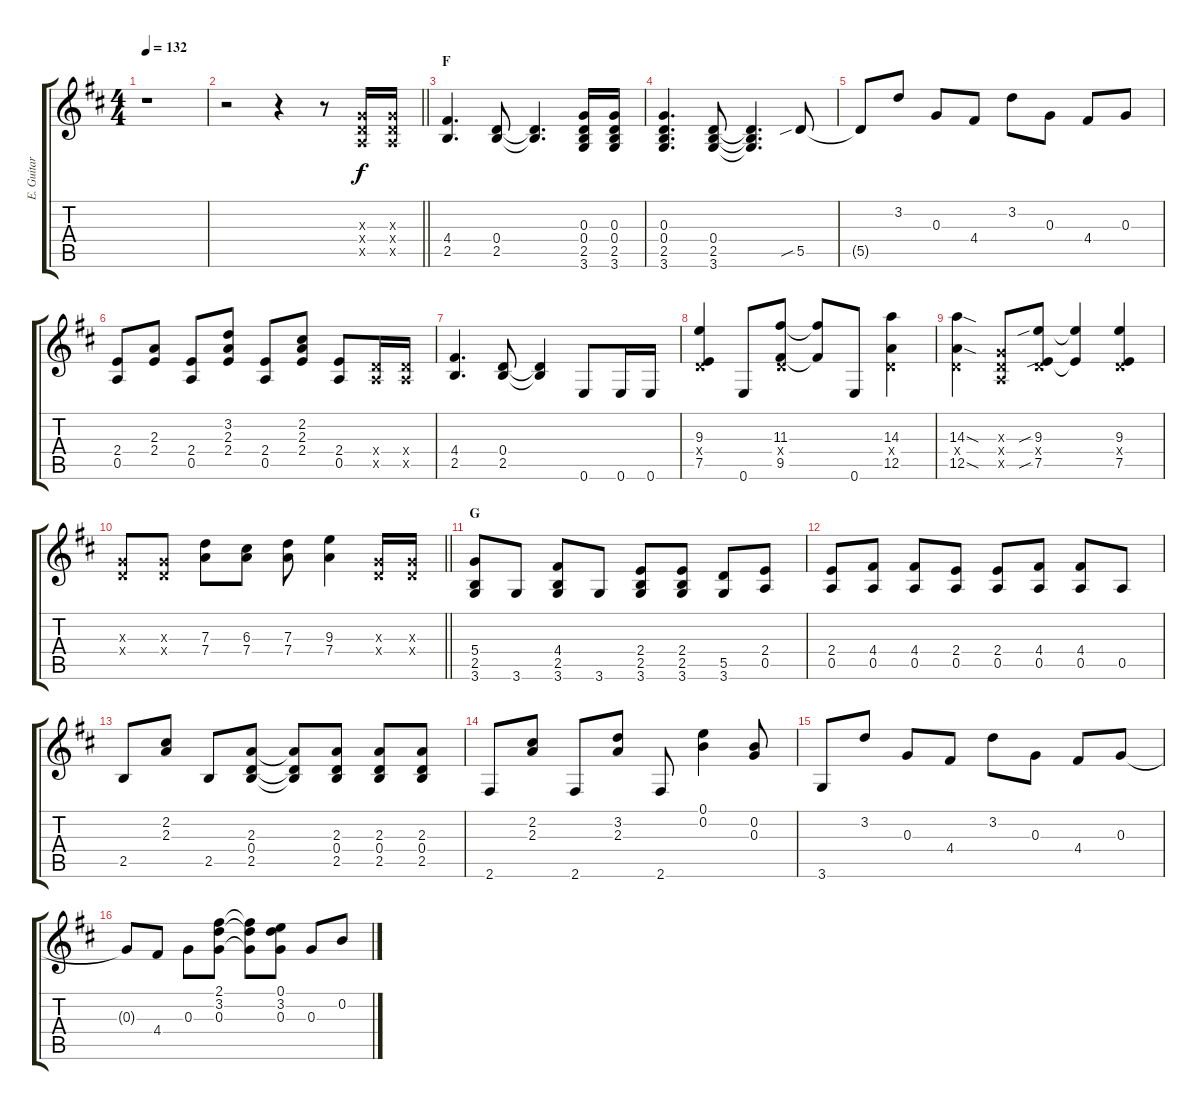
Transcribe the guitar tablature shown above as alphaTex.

\track ("E. Guitar II" "E. Guitar ") {instrument overdrivenguitar}
\staff {score tabs}
\tuning (E4 B3 G3 D3 A2 E2) {hide}
\ts (4 4)
\tempo 132
\clef g2
\ks d
r.1{dy f} |
\barLineRight lightlight
r.2 r.4 r.8 (0.3{x} 0.4{x} 0.5{x}).16 (0.3{x} 0.4{x} 0.5{x}).16 |
\section ("" "F")
(4.4 2.5).4{d} (0.4 2.5).8 (0.4{t} 2.5{t}).4{d} (0.3 0.4 2.5 3.6).16 (0.3 0.4 2.5 3.6).16 |
(0.3 0.4 2.5 3.6).4{d} (0.4 2.5 3.6).8 (0.4{t} 2.5{t} 3.6{t}).4{d} 5.5{sib}.8 |
5.5{t}.8 3.2.8 0.3.8 4.4.8 3.2.8 0.3.8 4.4.8 0.3.8 |
(2.4 0.5).8 (2.3 2.4).8 (2.4 0.5).8 (3.2 2.3 2.4).8 (2.4 0.5).8 (2.2 2.3 2.4).8 (2.4 0.5).8 (0.4{x} 0.5{x}).16 (0.4{x} 0.5{x}).16 |
(4.4 2.5).4{d} (0.4 2.5).8 (0.4{t} 2.5{t}).4 0.6.8 0.6.16 0.6.16 |
(9.3 0.4{x} 7.5).4 0.6.8 (11.3 0.4{x} 9.5).8 (11.3{t} 9.5{t}).8 0.6.8 (14.3 0.4{x} 12.5).4 |
(14.3{sod} 0.4{x} 12.5{sod}).4 (0.3{x} 0.4{x} 0.5{x}).8 (9.3{sib} 0.4{x} 7.5{sib}).8 (9.3{t} 7.5{t}).4 (9.3 0.4{x} 7.5).4 |
\barLineRight lightlight
(0.3{x} 0.4{x}).8 (0.3{x} 0.4{x}).8 (7.3 7.4).8 (6.3 7.4).8 (7.3 7.4).8 (9.3 7.4).4 (0.3{x} 0.4{x}).16 (0.3{x} 0.4{x}).16 |
\section ("" "G")
(5.4 2.5 3.6).8 3.6.8 (4.4 2.5 3.6).8 3.6.8 (2.4 2.5 3.6).8 (2.4 2.5 3.6).8 (5.5 3.6).8 (2.4 0.5).8 |
(2.4 0.5).8 (4.4 0.5).8 (4.4 0.5).8 (2.4 0.5).8 (2.4 0.5).8 (4.4 0.5).8 (4.4 0.5).8 0.5.8 |
2.5.8 (2.2 2.3).8 2.5.8 (2.3 0.4 2.5).8 (2.3{t} 0.4{t} 2.5{t}).8 (2.3 0.4 2.5).8 (2.3 0.4 2.5).8 (2.3 0.4 2.5).8 |
2.6.8 (2.2 2.3).8 2.6.8 (3.2 2.3).8 2.6.8 (0.1 0.2).4 (0.2 0.3).8 |
3.6.8 3.2.8 0.3.8 4.4.8 3.2.8 0.3.8 4.4.8 0.3.8 |
0.3{t}.8 4.4.8 0.3.8 (2.1 3.2 0.3).8 (2.1{t} 3.2{t} 0.3{t}).8 (0.1 3.2 0.3).8 0.3.8 0.2.8
